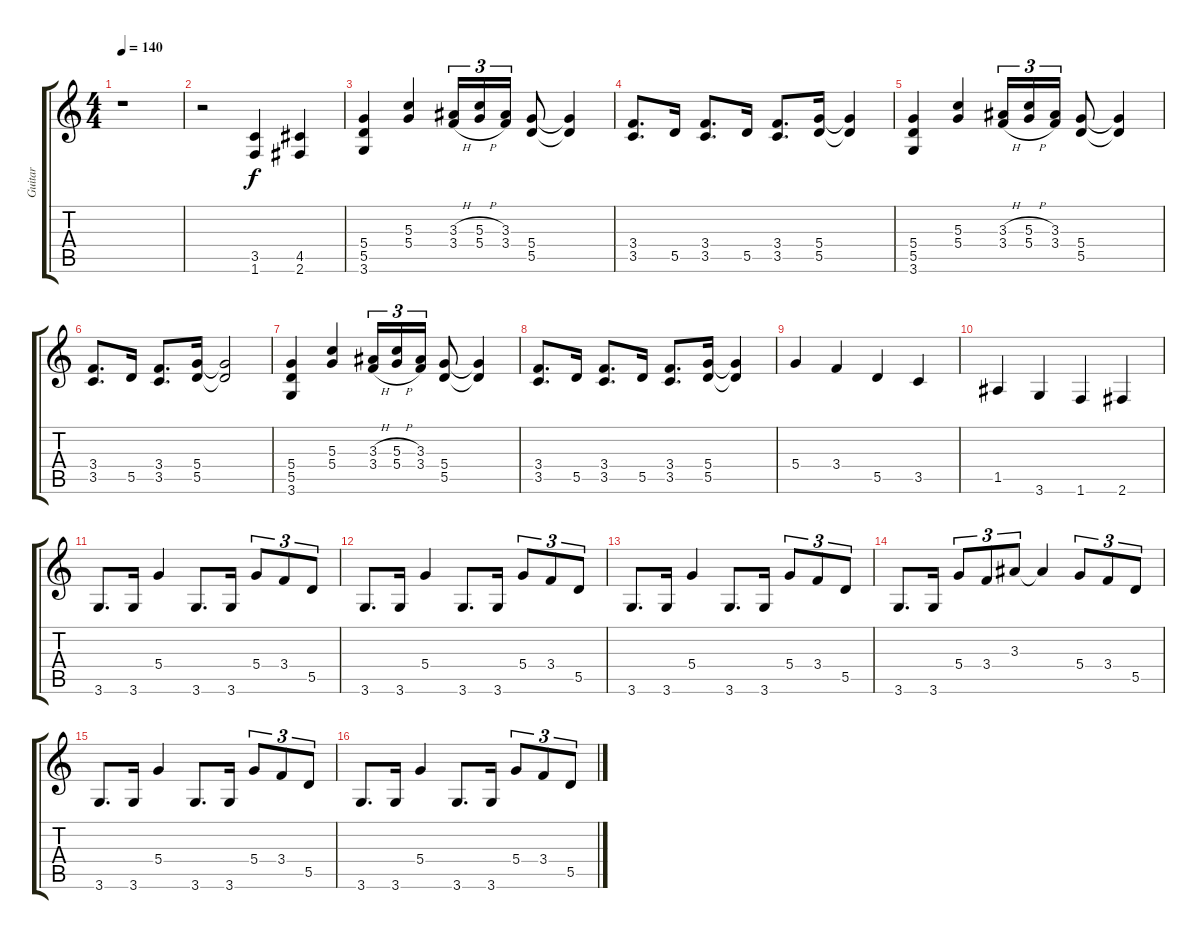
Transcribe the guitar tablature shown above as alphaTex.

\track ("Guitar" "Guitar") {instrument distortionguitar}
\staff {score tabs}
\tuning (E4 B3 G3 D3 A2 E2) {hide}
\ts (4 4)
\tempo 140
\clef g2
\ks c
r.1{dy f instrument distortionguitar} |
r.2 (3.5 1.6).4 (4.5 2.6).4 |
(5.4 5.5 3.6).4 (5.3 5.4).4 (3.3{h} 3.4{h}).16{tu (3 2)} (5.3{h} 5.4{h}).16{tu (3 2)} (3.3 3.4).16{tu (3 2)} (5.4 5.5).8 (5.4{t} 5.5{t}).4 |
(3.4 3.5).8{d} 5.5.16 (3.4 3.5).8{d} 5.5.16 (3.4 3.5).8{d} (5.4 5.5).16 (5.4{t} 5.5{t}).4 |
(5.4 5.5 3.6).4 (5.3 5.4).4 (3.3{h} 3.4{h}).16{tu (3 2)} (5.3{h} 5.4{h}).16{tu (3 2)} (3.3 3.4).16{tu (3 2)} (5.4 5.5).8 (5.4{t} 5.5{t}).4 |
(3.4 3.5).8{d} 5.5.16 (3.4 3.5).8{d} (5.4 5.5).16 (5.4{t} 5.5{t}).2 |
(5.4 5.5 3.6).4 (5.3 5.4).4 (3.3{h} 3.4{h}).16{tu (3 2)} (5.3{h} 5.4{h}).16{tu (3 2)} (3.3 3.4).16{tu (3 2)} (5.4 5.5).8 (5.4{t} 5.5{t}).4 |
(3.4 3.5).8{d} 5.5.16 (3.4 3.5).8{d} 5.5.16 (3.4 3.5).8{d} (5.4 5.5).16 (5.4{t} 5.5{t}).4 |
5.4.4 3.4.4 5.5.4 3.5.4 |
1.5.4 3.6.4 1.6.4 2.6.4 |
3.6.8{d} 3.6.16 5.4.4 3.6.8{d} 3.6.16 5.4.8{tu (3 2)} 3.4.8{tu (3 2)} 5.5.8{tu (3 2)} |
3.6.8{d} 3.6.16 5.4.4 3.6.8{d} 3.6.16 5.4.8{tu (3 2)} 3.4.8{tu (3 2)} 5.5.8{tu (3 2)} |
3.6.8{d} 3.6.16 5.4.4 3.6.8{d} 3.6.16 5.4.8{tu (3 2)} 3.4.8{tu (3 2)} 5.5.8{tu (3 2)} |
3.6.8{d} 3.6.16 5.4.8{tu (3 2)} 3.4.8{tu (3 2)} 3.3.8{tu (3 2)} 3.3{t}.4 5.4.8{tu (3 2)} 3.4.8{tu (3 2)} 5.5.8{tu (3 2)} |
3.6.8{d} 3.6.16 5.4.4 3.6.8{d} 3.6.16 5.4.8{tu (3 2)} 3.4.8{tu (3 2)} 5.5.8{tu (3 2)} |
3.6.8{d} 3.6.16 5.4.4 3.6.8{d} 3.6.16 5.4.8{tu (3 2)} 3.4.8{tu (3 2)} 5.5.8{tu (3 2)}
